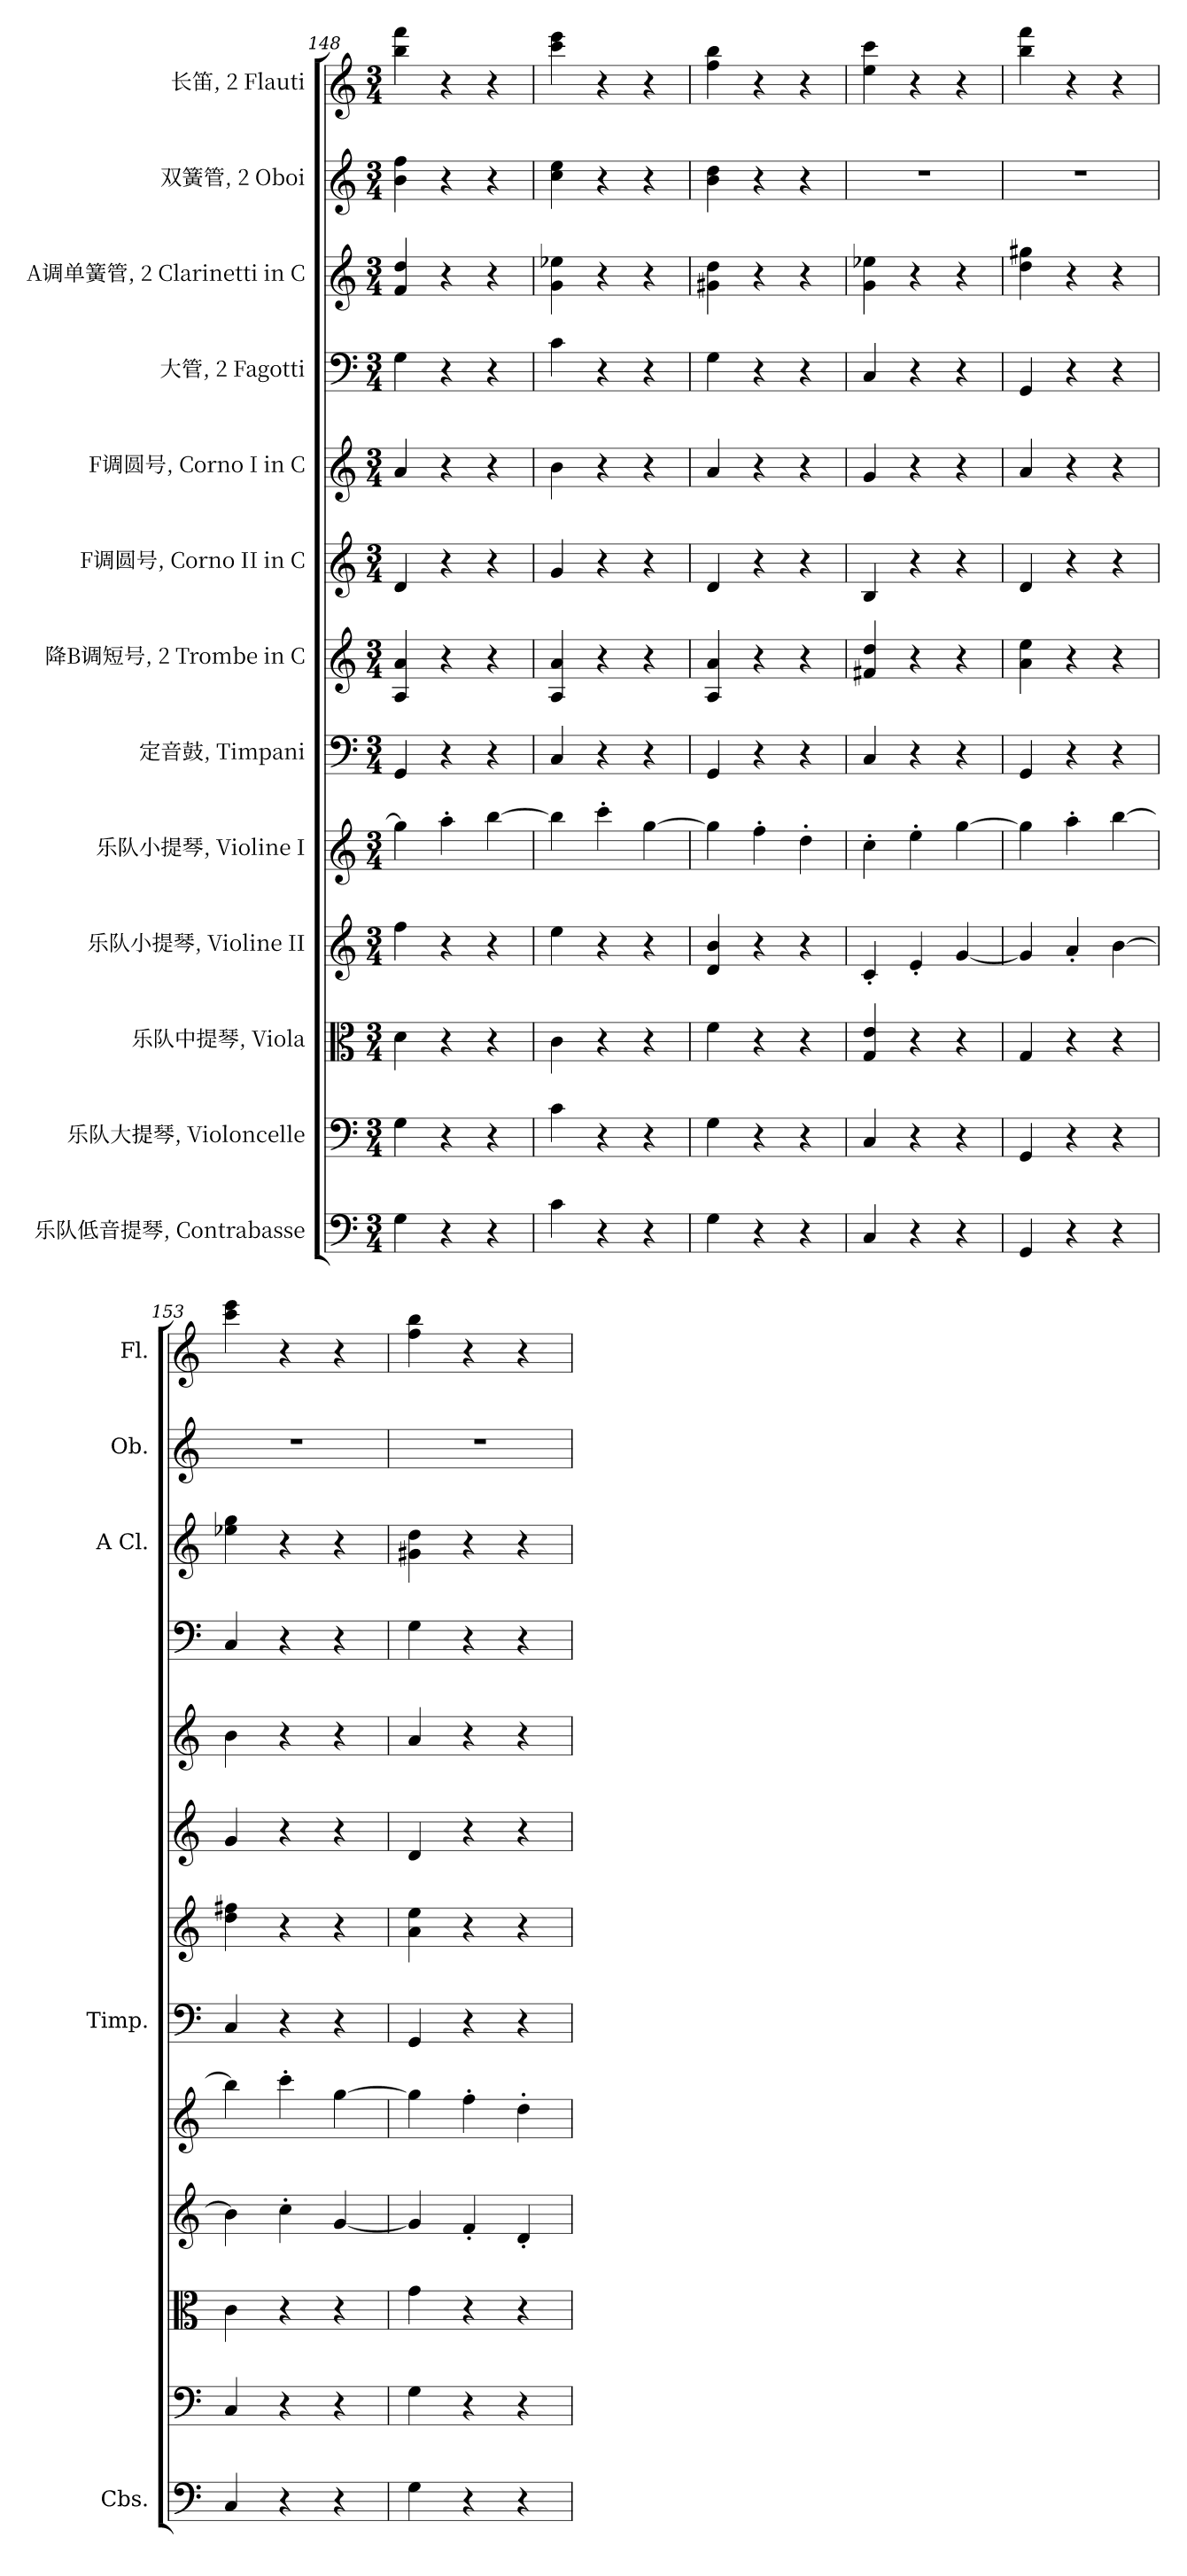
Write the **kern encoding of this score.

**kern	**kern	**kern	**kern	**kern	**kern	**kern	**kern	**kern	**kern	**kern	**kern	**kern
*part13	*part12	*part11	*part10	*part9	*part8	*part7	*part6	*part5	*part4	*part3	*part2	*part1
*staff13	*staff12	*staff11	*staff10	*staff9	*staff8	*staff7	*staff6	*staff5	*staff4	*staff3	*staff2	*staff1
*I"乐队低音提琴, Contrabasse	*I"乐队大提琴, Violoncelle	*I"乐队中提琴, Viola	*I"乐队小提琴, Violine II	*I"乐队小提琴, Violine I	*I"定音鼓, Timpani	*I"降B调短号, 2 Trombe in C	*I"F调圆号, Corno II in C	*I"F调圆号, Corno I in C	*I"大管, 2 Fagotti	*I"A调单簧管, 2 Clarinetti in C	*I"双簧管, 2 Oboi	*I"长笛, 2 Flauti
*I'Cbs.	*	*	*	*	*I'Timp.	*	*	*	*	*I'A Cl.	*I'Ob.	*I'Fl.
*clefF4	*clefF4	*clefC3	*clefG2	*clefG2	*clefF4	*clefG2	*clefG2	*clefG2	*clefF4	*clefG2	*clefG2	*clefG2
*ITrd7c12	*	*	*	*	*	*ITrd1c2	*ITrd4c7	*ITrd4c7	*	*ITrd2c3	*	*
*k[]	*k[]	*k[]	*k[]	*k[]	*k[]	*k[b-e-]	*k[b-]	*k[b-]	*k[]	*k[f#c#g#]	*k[]	*k[]
*M3/4	*M3/4	*M3/4	*M3/4	*M3/4	*M3/4	*M3/4	*M3/4	*M3/4	*M3/4	*M3/4	*M3/4	*M3/4
*MM306	*MM306	*MM306	*MM306	*MM306	*MM306	*MM306	*MM306	*MM306	*MM306	*MM306	*MM306	*MM306
=148	=148	=148	=148	=148	=148	=148	=148	=148	=148	=148	=148	=148
4GG\	4G\	4d\	4ff\	4gg\]	4GG/	4G/ 4g/	4G/	4d/	4G\	4d/ 4b/	4b\ 4ff\	4bb\ 4fff\
*	*	*	*	*	*	*	*	*	*	*	*	*MM324
4r	4r	4r	4r	4aa'\	4r	4r	4r	4r	4r	4r	4r	4r
4r	4r	4r	4r	[4bb\	4r	4r	4r	4r	4r	4r	4r	4r
=149	=149	=149	=149	=149	=149	=149	=149	=149	=149	=149	=149	=149
*	*	*	*	*	*	*	*	*	*	*	*	*MM306
4C\	4c\	4c\	4ee\	4bb\]	4C/	4G/ 4g/	4c/	4e\	4c\	4e\ 4ccn\	4cc\ 4ee\	4ccc\ 4eee\
*	*	*	*	*	*	*	*	*	*	*	*	*MM324
4r	4r	4r	4r	4ccc'\	4r	4r	4r	4r	4r	4r	4r	4r
4r	4r	4r	4r	[4gg\	4r	4r	4r	4r	4r	4r	4r	4r
=150	=150	=150	=150	=150	=150	=150	=150	=150	=150	=150	=150	=150
*	*	*	*	*	*	*	*	*	*	*	*	*MM306
4GG\	4G\	4f\	4d/ 4b/	4gg\]	4GG/	4G/ 4g/	4G/	4d/	4G\	4e#X\ 4b\	4b\ 4dd\	4ff\ 4bb\
*	*	*	*	*	*	*	*	*	*	*	*	*MM324
4r	4r	4r	4r	4ff'\	4r	4r	4r	4r	4r	4r	4r	4r
4r	4r	4r	4r	4dd'\	4r	4r	4r	4r	4r	4r	4r	4r
=151	=151	=151	=151	=151	=151	=151	=151	=151	=151	=151	=151	=151
*	*	*	*	*	*	*	*	*	*	*	*	*MM306
4CC/	4C/	4G/ 4e/	4c'/	4cc'\	4C/	4en/ 4cc/	4E/	4c/	4C/	4e\ 4ccn\	2.r	4ee\ 4ccc\
*	*	*	*	*	*	*	*	*	*	*	*	*MM324
4r	4r	4r	4e'/	4ee'\	4r	4r	4r	4r	4r	4r	.	4r
4r	4r	4r	[4g/	[4gg\	4r	4r	4r	4r	4r	4r	.	4r
=152	=152	=152	=152	=152	=152	=152	=152	=152	=152	=152	=152	=152
*	*	*	*	*	*	*	*	*	*	*	*	*MM306
4GGG/	4GG/	4G/	4g/]	4gg\]	4GG/	4g\ 4dd\	4G/	4d/	4GG/	4b\ 4ee#X\	2.r	4bb\ 4fff\
*	*	*	*	*	*	*	*	*	*	*	*	*MM324
4r	4r	4r	4a'/	4aa'\	4r	4r	4r	4r	4r	4r	.	4r
4r	4r	4r	[4b\	[4bb\	4r	4r	4r	4r	4r	4r	.	4r
=153	=153	=153	=153	=153	=153	=153	=153	=153	=153	=153	=153	=153
*	*	*	*	*	*	*	*	*	*	*	*	*MM306
4CC/	4C/	4c\	4b\]	4bb\]	4C/	4cc\ 4een\	4c/	4e\	4C/	4ccn\ 4ee\	2.r	4ccc\ 4eee\
*	*	*	*	*	*	*	*	*	*	*	*	*MM324
4r	4r	4r	4cc'\	4ccc'\	4r	4r	4r	4r	4r	4r	.	4r
4r	4r	4r	[4g/	[4gg\	4r	4r	4r	4r	4r	4r	.	4r
=154	=154	=154	=154	=154	=154	=154	=154	=154	=154	=154	=154	=154
*	*	*	*	*	*	*	*	*	*	*	*	*MM306
4GG\	4G\	4g\	4g/]	4gg\]	4GG/	4g\ 4dd\	4G/	4d/	4G\	4e#X\ 4b\	2.r	4ff\ 4bb\
*	*	*	*	*	*	*	*	*	*	*	*	*MM324
4r	4r	4r	4f'/	4ff'\	4r	4r	4r	4r	4r	4r	.	4r
4r	4r	4r	4d'/	4dd'\	4r	4r	4r	4r	4r	4r	.	4r
=	=	=	=	=	=	=	=	=	=	=	=	=
*-	*-	*-	*-	*-	*-	*-	*-	*-	*-	*-	*-	*-
